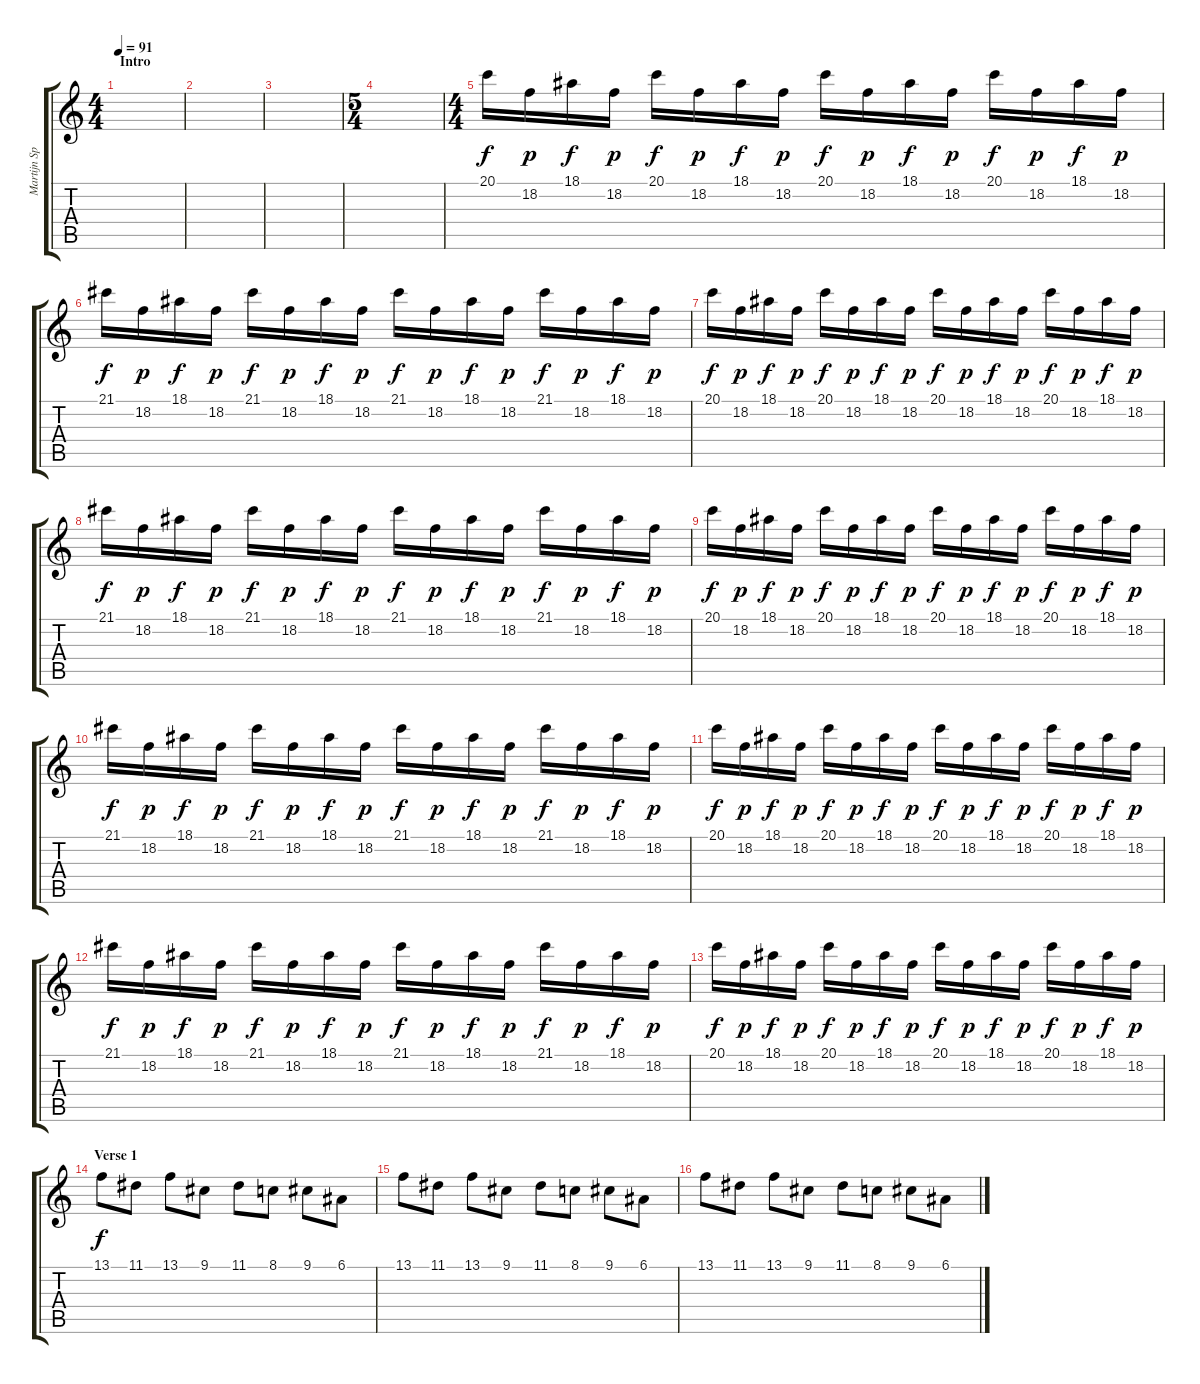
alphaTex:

\track ("Martijn Spierenburg (R)" "Martijn Sp") {instrument brightacousticpiano}
\staff {score tabs}
\tuning (E4 B3 G3 D3 A2 E2) {hide}
\ts (4 4)
\section ("" "Intro")
\tempo 91
\clef g2
\ks c
|
|
|
\ts (5 4)
|
\ts (4 4)
20.1.16{volume 16 instrument electricpiano1} 18.2.16{dy p} 18.1.16{dy f} 18.2.16{dy p} 20.1.16{dy f} 18.2.16{dy p} 18.1.16{dy f} 18.2.16{dy p} 20.1.16{dy f} 18.2.16{dy p} 18.1.16{dy f} 18.2.16{dy p} 20.1.16{dy f} 18.2.16{dy p} 18.1.16{dy f} 18.2.16{dy p} |
21.1.16{dy f} 18.2.16{dy p} 18.1.16{dy f} 18.2.16{dy p} 21.1.16{dy f} 18.2.16{dy p} 18.1.16{dy f} 18.2.16{dy p} 21.1.16{dy f} 18.2.16{dy p} 18.1.16{dy f} 18.2.16{dy p} 21.1.16{dy f} 18.2.16{dy p} 18.1.16{dy f} 18.2.16{dy p} |
20.1.16{dy f} 18.2.16{dy p} 18.1.16{dy f} 18.2.16{dy p} 20.1.16{dy f} 18.2.16{dy p} 18.1.16{dy f} 18.2.16{dy p} 20.1.16{dy f} 18.2.16{dy p} 18.1.16{dy f} 18.2.16{dy p} 20.1.16{dy f} 18.2.16{dy p} 18.1.16{dy f} 18.2.16{dy p} |
21.1.16{dy f} 18.2.16{dy p} 18.1.16{dy f} 18.2.16{dy p} 21.1.16{dy f} 18.2.16{dy p} 18.1.16{dy f} 18.2.16{dy p} 21.1.16{dy f} 18.2.16{dy p} 18.1.16{dy f} 18.2.16{dy p} 21.1.16{dy f} 18.2.16{dy p} 18.1.16{dy f} 18.2.16{dy p} |
20.1.16{dy f} 18.2.16{dy p} 18.1.16{dy f} 18.2.16{dy p} 20.1.16{dy f} 18.2.16{dy p} 18.1.16{dy f} 18.2.16{dy p} 20.1.16{dy f} 18.2.16{dy p} 18.1.16{dy f} 18.2.16{dy p} 20.1.16{dy f} 18.2.16{dy p} 18.1.16{dy f} 18.2.16{dy p} |
21.1.16{dy f} 18.2.16{dy p} 18.1.16{dy f} 18.2.16{dy p} 21.1.16{dy f} 18.2.16{dy p} 18.1.16{dy f} 18.2.16{dy p} 21.1.16{dy f} 18.2.16{dy p} 18.1.16{dy f} 18.2.16{dy p} 21.1.16{dy f} 18.2.16{dy p} 18.1.16{dy f} 18.2.16{dy p} |
20.1.16{dy f} 18.2.16{dy p} 18.1.16{dy f} 18.2.16{dy p} 20.1.16{dy f} 18.2.16{dy p} 18.1.16{dy f} 18.2.16{dy p} 20.1.16{dy f} 18.2.16{dy p} 18.1.16{dy f} 18.2.16{dy p} 20.1.16{dy f} 18.2.16{dy p} 18.1.16{dy f} 18.2.16{dy p} |
21.1.16{dy f} 18.2.16{dy p} 18.1.16{dy f} 18.2.16{dy p} 21.1.16{dy f} 18.2.16{dy p} 18.1.16{dy f} 18.2.16{dy p} 21.1.16{dy f} 18.2.16{dy p} 18.1.16{dy f} 18.2.16{dy p} 21.1.16{dy f} 18.2.16{dy p} 18.1.16{dy f} 18.2.16{dy p} |
20.1.16{dy f} 18.2.16{dy p} 18.1.16{dy f} 18.2.16{dy p} 20.1.16{dy f} 18.2.16{dy p} 18.1.16{dy f} 18.2.16{dy p} 20.1.16{dy f} 18.2.16{dy p} 18.1.16{dy f} 18.2.16{dy p} 20.1.16{dy f} 18.2.16{dy p} 18.1.16{dy f} 18.2.16{dy p} |
\section ("" "Verse 1")
13.1.8{dy f volume 10} 11.1.8 13.1.8 9.1.8 11.1.8 8.1.8 9.1.8 6.1.8 |
13.1.8 11.1.8 13.1.8 9.1.8 11.1.8 8.1.8 9.1.8 6.1.8 |
13.1.8 11.1.8 13.1.8 9.1.8 11.1.8 8.1.8 9.1.8 6.1.8
